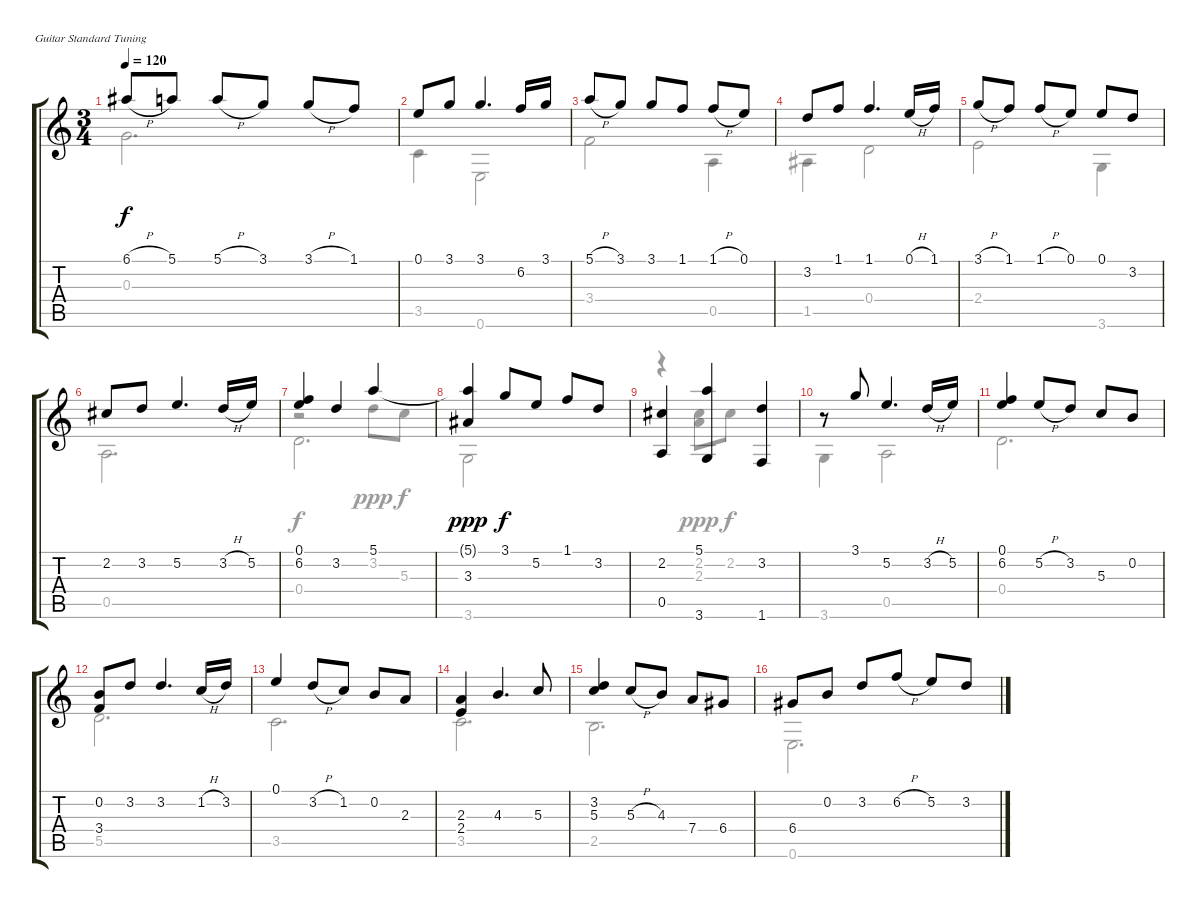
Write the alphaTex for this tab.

\bracketExtendMode groupsimilarinstruments
\firstSystemTrackNameOrientation horizontal
\otherSystemsTrackNameOrientation horizontal
\track "" {instrument acousticguitarnylon}
\staff {score tabs}
\tuning (E4 B3 G3 D3 A2 E2)
\voice
\ts (3 4)
\tempo 120
\clef g2
\ks aminor
6.1{h}.8{dy f} 5.1.8 5.1{h}.8 3.1.8 3.1{h}.8 1.1.8 |
0.1.8 3.1.8 3.1.4{d} 6.2.16 3.1.16 |
5.1{h}.8 3.1.8 3.1.8 1.1.8 1.1{h}.8 0.1.8 |
3.2.8 1.1.8 1.1.4{d} 0.1{h}.16 1.1.16 |
3.1{h}.8 1.1.8 1.1{h}.8 0.1.8 0.1.8 3.2.8 |
2.2.8 3.2.8 5.2.4{d} 3.2{h}.16 5.2.16 |
(0.1 6.2).4 3.2.4 5.1.4 |
(5.1{t} 3.3).4{dy ppp} 3.1.8{dy f} 5.2.8 1.1.8 3.2.8 |
(2.2 0.5).4 (5.1 3.6).4 (3.2 1.6).4 |
r.8 3.1.8 5.2.4{d} 3.2{h}.16 5.2.16 |
(0.1 6.2).4 5.2{h}.8 3.2.8 5.3.8 0.2.8 |
(0.2 3.4).8 3.2.8 3.2.4{d} 1.2{h}.16 3.2.16 |
0.1.4 3.2{h}.8 1.2.8 0.2.8 2.3.8 |
(2.3 2.4).4 4.3.4{d} 5.3.8 |
(3.2 5.3).4 5.3{h}.8 4.3.8 7.4.8 6.4.8 |
6.4.8 0.2.8 3.2.8 6.2{h}.8 5.2.8 3.2.8
\voice
\clef g2
\ottava regular
\simile none
\ks aminor
0.3.2{d dy f} |
3.5.4 0.6.2 |
3.4.2 0.5.4 |
1.5.4 0.4.2 |
2.4.2 3.6.4 |
0.5.2{d} |
r.2 3.2.8{dy ppp} 5.3.8{dy f} |
3.6.2 |
r.4 (2.2 2.3).8{dy ppp} 2.2.8{dy f} |
3.6.4 0.5.2 |
0.4.2{d} |
5.5.2{d} |
3.5.2{d} |
3.5.2{d} |
2.5.2{d} |
0.6.2{d}
\voice
\clef g2
\ottava regular
\simile none
\ks aminor
|
|
|
|
|
|
0.4.2{d} |
|
|
|
|
|
|
|
|
